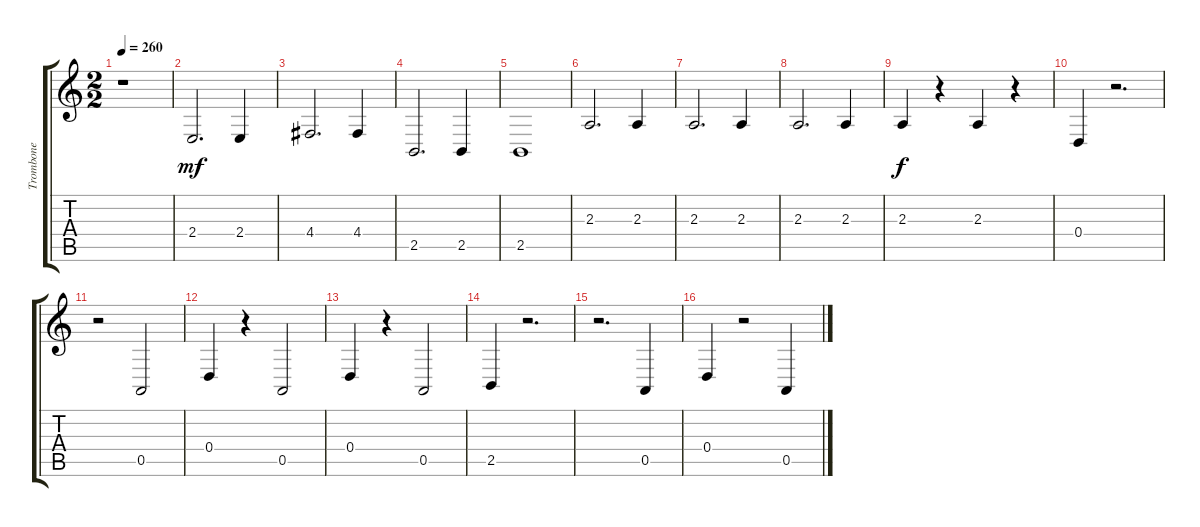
\track ("Trombone" "Trombone") {instrument trombone}
\staff {score tabs}
\tuning (E4 B3 G3 D3 A2 E2) {hide}
\ts (2 2)
\tempo 260
\clef g2
\ks c
r.1{dy mf} |
2.4.2{d} 2.4.4 |
4.4.2{d} 4.4.4 |
2.5.2{d} 2.5.4 |
2.5.1 |
2.3.2{d} 2.3.4 |
2.3.2{d} 2.3.4 |
2.3.2{d} 2.3.4 |
2.3.4{dy f} r.4 2.3.4 r.4 |
0.4.4 r.2{d} |
r.2 0.5.2 |
0.4.4 r.4 0.5.2 |
0.4.4 r.4 0.5.2 |
2.5.4 r.2{d} |
r.2{d} 0.5.4 |
0.4.4 r.2 0.5.4
